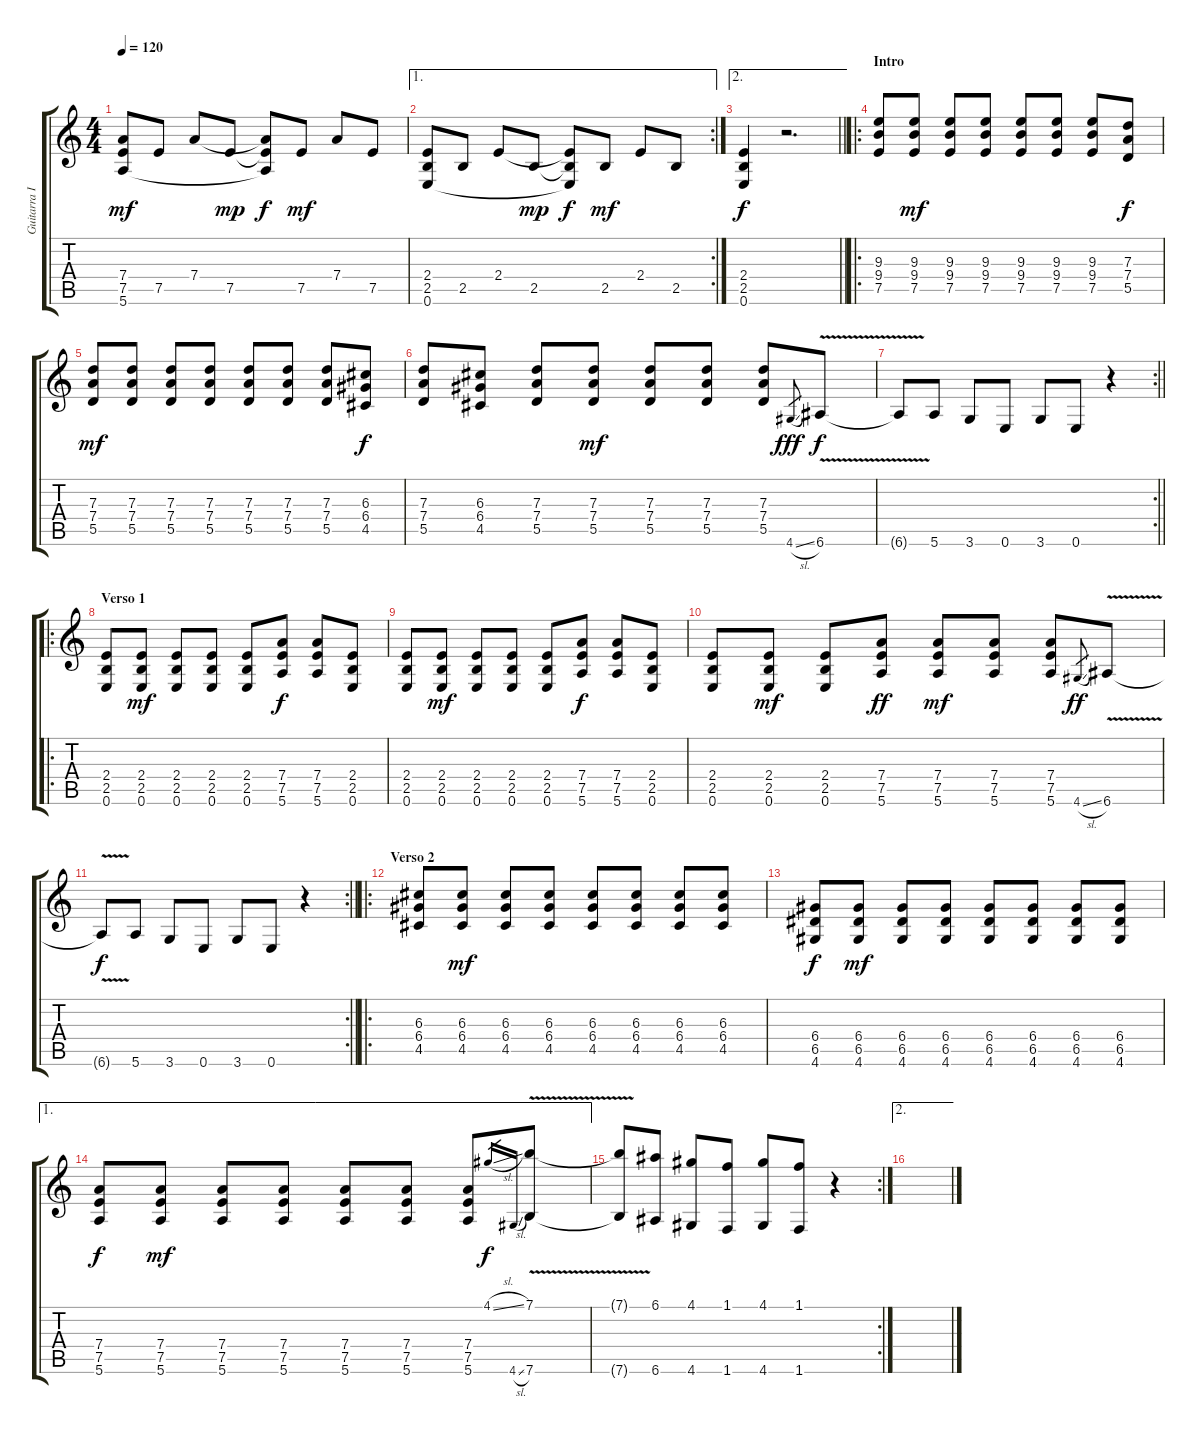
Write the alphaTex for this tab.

\track ("Guitarra II" "Guitarra I") {instrument overdrivenguitar}
\staff {score tabs}
\tuning (E4 B3 G3 D3 A2 E2) {hide}
\ts (4 4)
\tempo 120
\clef g2
\ks c
(7.4 7.5 5.6).8{dy mf} 7.5.8 7.4.8 7.5.8{dy mp} (7.4{t} 7.5{t} 5.6{t}).8{dy f} 7.5.8{dy mf} 7.4.8 7.5.8 |
\ae 1
\rc 2
(2.4 2.5 0.6).8 2.5.8 2.4.8 2.5.8{dy mp} (2.4{t} 2.5{t} 0.6{t}).8{dy f} 2.5.8{dy mf} 2.4.8 2.5.8 |
\ae 2
\barLineRight lightlight
(2.4 2.5 0.6).4{dy f} r.2{d} |
\ro
\section ("" "Intro")
(9.3 9.4 7.5).8 (9.3 9.4 7.5).8{dy mf} (9.3 9.4 7.5).8 (9.3 9.4 7.5).8 (9.3 9.4 7.5).8 (9.3 9.4 7.5).8 (9.3 9.4 7.5).8 (7.3 7.4 5.5).8{dy f} |
(7.3 7.4 5.5).8{dy mf} (7.3 7.4 5.5).8 (7.3 7.4 5.5).8 (7.3 7.4 5.5).8 (7.3 7.4 5.5).8 (7.3 7.4 5.5).8 (7.3 7.4 5.5).8 (6.3 6.4 4.5).8{dy f} |
(7.3 7.4 5.5).8 (6.3 6.4 4.5).8 (7.3 7.4 5.5).8 (7.3 7.4 5.5).8{dy mf} (7.3 7.4 5.5).8 (7.3 7.4 5.5).8 (7.3 7.4 5.5).8 4.6{sl}.8{gr dy fff} 6.6{v}.8{dy f} |
\rc 2
\barLineRight lightlight
6.6{t}.8 5.6.8 3.6.8 0.6.8 3.6.8 0.6.8 r.4 |
\ro
\section ("" "Verso 1")
(2.4 2.5 0.6).8 (2.4 2.5 0.6).8{dy mf} (2.4 2.5 0.6).8 (2.4 2.5 0.6).8 (2.4 2.5 0.6).8 (7.4 7.5 5.6).8{dy f} (7.4 7.5 5.6).8 (2.4 2.5 0.6).8 |
(2.4 2.5 0.6).8 (2.4 2.5 0.6).8{dy mf} (2.4 2.5 0.6).8 (2.4 2.5 0.6).8 (2.4 2.5 0.6).8 (7.4 7.5 5.6).8{dy f} (7.4 7.5 5.6).8 (2.4 2.5 0.6).8 |
(2.4 2.5 0.6).8 (2.4 2.5 0.6).8{dy mf} (2.4 2.5 0.6).8 (7.4 7.5 5.6).8{dy ff} (7.4 7.5 5.6).8{dy mf} (7.4 7.5 5.6).8 (7.4 7.5 5.6).8 4.6{sl}.8{gr dy ff} 6.6{v}.8 |
\rc 2
\barLineRight lightlight
6.6{t}.8{dy f} 5.6.8 3.6.8 0.6.8 3.6.8 0.6.8 r.4 |
\ro
\section ("" "Verso 2")
(6.3 6.4 4.5).8 (6.3 6.4 4.5).8{dy mf} (6.3 6.4 4.5).8 (6.3 6.4 4.5).8 (6.3 6.4 4.5).8 (6.3 6.4 4.5).8 (6.3 6.4 4.5).8 (6.3 6.4 4.5).8 |
(6.4 6.5 4.6).8{dy f} (6.4 6.5 4.6).8{dy mf} (6.4 6.5 4.6).8 (6.4 6.5 4.6).8 (6.4 6.5 4.6).8 (6.4 6.5 4.6).8 (6.4 6.5 4.6).8 (6.4 6.5 4.6).8 |
\ae 1
(7.4 7.5 5.6).8{dy f} (7.4 7.5 5.6).8{dy mf} (7.4 7.5 5.6).8 (7.4 7.5 5.6).8 (7.4 7.5 5.6).8 (7.4 7.5 5.6).8 (7.4 7.5 5.6).8 4.1{sl}.16{gr dy f} 4.6{sl}.16{gr} (7.1{v} 7.6{v}).8 |
\rc 2
(7.1{t} 7.6{t}).8 (6.1 6.6).8 (4.1 4.6).8 (1.1 1.6).8 (4.1 4.6).8 (1.1 1.6).8 r.4 |
\ae 2
